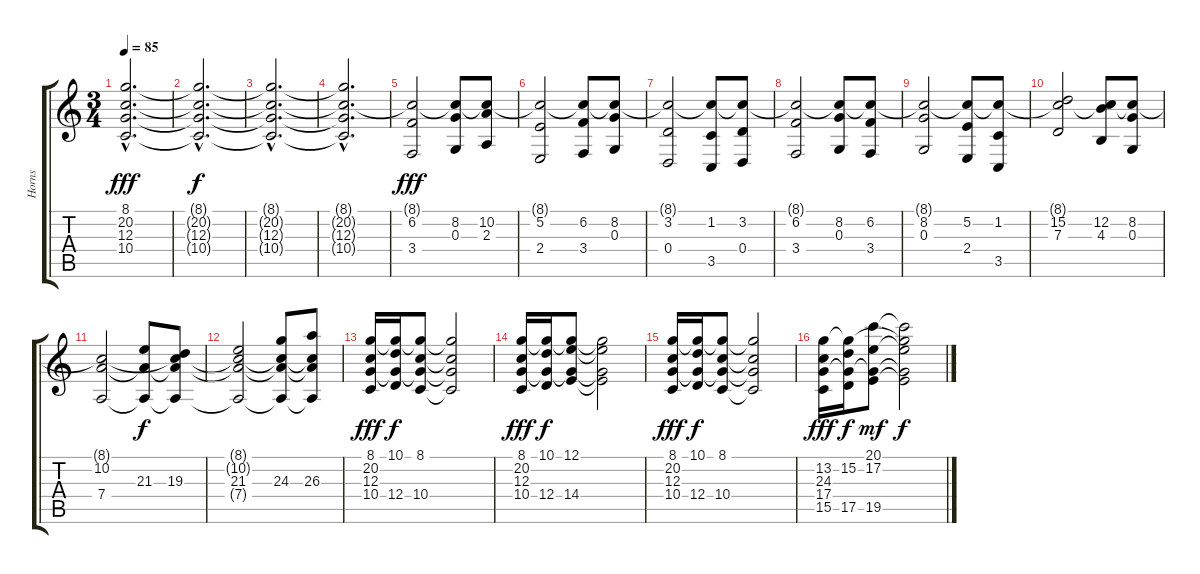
\track ("Horns" "Horns") {instrument lead1square}
\staff {score tabs}
\tuning (E4 B3 G3 D3 A2 C2) {hide}
\ts (3 4)
\tempo 85
\clef g2
\ks c
(8.1{hac} 20.2{hac} 12.3{hac} 10.4{hac}).2{d dy fff} |
(8.1{hac t} 20.2{hac t} 12.3{hac t} 10.4{hac t}).2{d dy f} |
(8.1{hac t} 20.2{hac t} 12.3{hac t} 10.4{hac t}).2{d} |
(8.1{hac t} 20.2{hac t} 12.3{hac t} 10.4{hac t}).2{d} |
(8.1{t} 6.2 3.4).2{dy fff} (8.1{t} 8.2 0.3).8 (8.1{t} 10.2 2.3).8 |
(8.1{t} 5.2 2.4).2 (8.1{t} 6.2 3.4).8 (8.1{t} 8.2 0.3).8 |
(8.1{t} 3.2 0.4).2 (8.1{t} 1.2 3.5).8 (8.1{t} 3.2 0.4).8 |
(8.1{t} 6.2 3.4).2 (8.1{t} 8.2 0.3).8 (8.1{t} 6.2 3.4).8 |
(8.1{t} 8.2 0.3).2 (8.1{t} 5.2 2.4).8 (8.1{t} 1.2 3.5).8 |
(8.1{t} 15.2 7.3).2 (8.1{t} 12.2 4.3).8 (8.1{t} 8.2 0.3).8 |
(8.1{t} 10.2 7.4).2 (10.2{t} 21.3 7.4{t}).8{dy f} (8.1{t} 10.2{t} 19.3 7.4{t}).8 |
(8.1{t} 10.2{t} 21.3 7.4{t}).2 (8.1{t} 10.2{t} 24.3 7.4{t}).8 (8.1{t} 10.2{t} 26.3 7.4{t}).8 |
(8.1 20.2 12.3 10.4).16{dy fff} (10.1 20.2{t} 12.3{t} 12.4).16{dy f} (8.1 20.2{t} 12.3{t} 10.4).8 (8.1{t} 20.2{t} 12.3{t} 10.4{t}).2 |
(8.1 20.2 12.3 10.4).16{dy fff} (10.1 20.2{t} 12.3{t} 12.4).16{dy f} (12.1 20.2{t} 12.3{t} 14.4).8 (12.1{t} 20.2{t} 12.3{t} 14.4{t}).2 |
(8.1 20.2 12.3 10.4).16{dy fff} (10.1 20.2{t} 12.3{t} 12.4).16{dy f} (8.1 20.2{t} 12.3{t} 10.4).8 (8.1{t} 20.2{t} 12.3{t} 10.4{t}).2 |
(13.2 24.3 17.4 15.5).16{dy fff} (15.2 24.3{t} 17.4{t} 17.5).16{dy f} (20.1 17.2 17.4{t} 19.5).8{dy mf} (20.1{t} 17.2{t} 24.3{t} 17.4{t} 19.5{t}).2{dy f}
